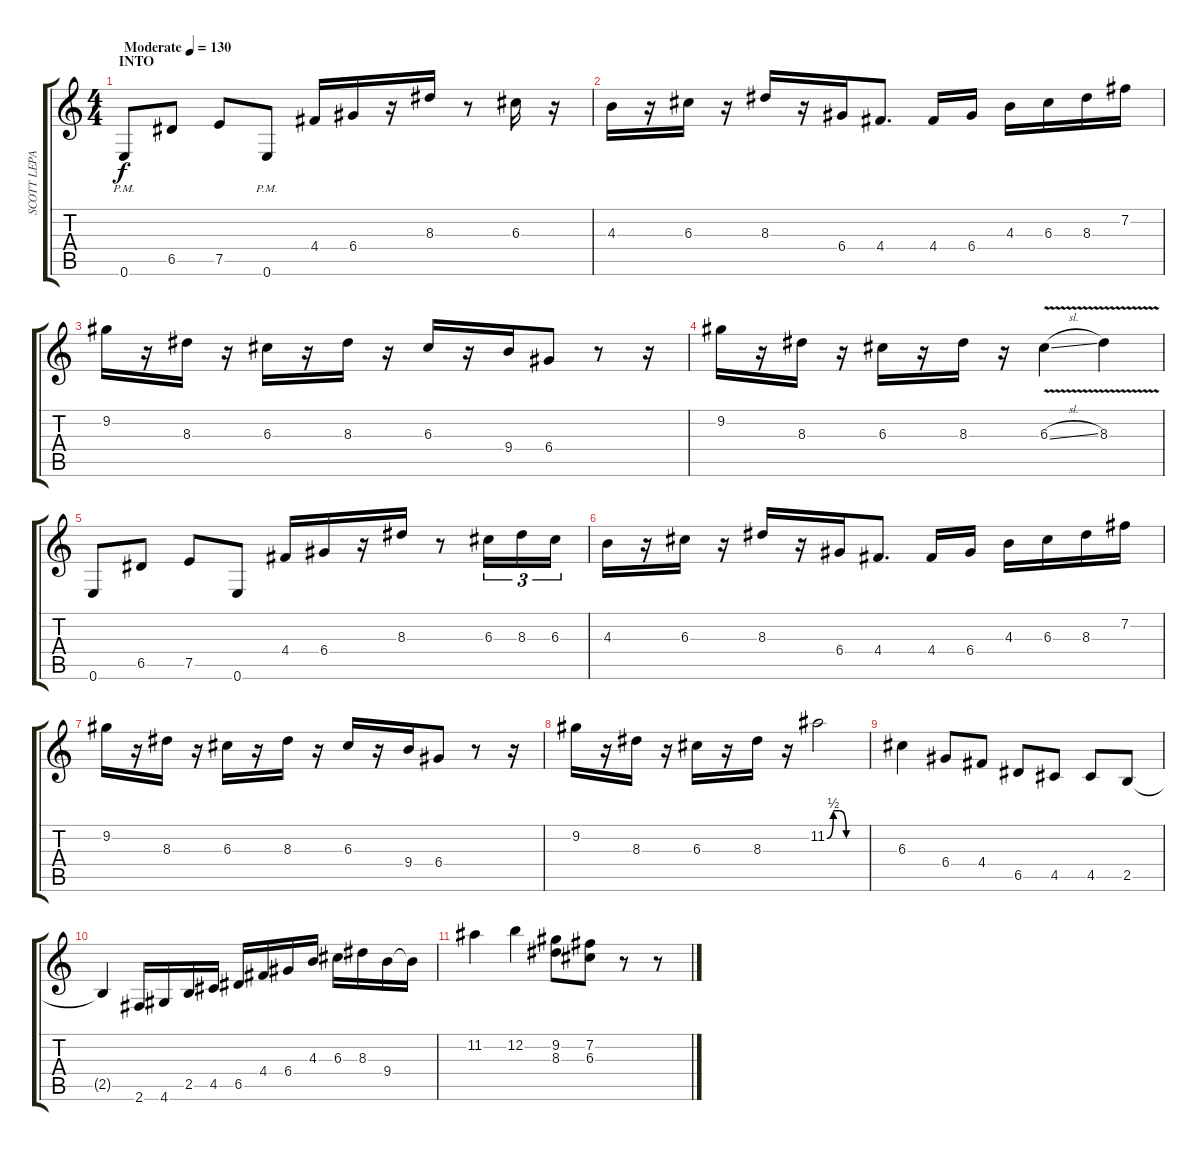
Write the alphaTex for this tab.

\track ("SCOTT LEPAGE" "SCOTT LEPA") {instrument distortionguitar}
\staff {score tabs}
\tuning (E4 B3 G3 D3 A2 E2) {hide}
\ts (4 4)
\section ("" "INTO")
\tempo (130 "Moderate")
\clef g2
\ks c
0.6{pm}.8{dy f instrument distortionguitar} 6.5.8 7.5.8 0.6{pm}.8 4.4.16 6.4.16 r.16 8.3.16 r.8 6.3.16 r.16 |
4.3.16 r.16 6.3.16 r.16 8.3.16 r.16 6.4.16 4.4.8{d} 4.4.16 6.4.16 4.3.16 6.3.16 8.3.16 7.2.16 |
9.2.16 r.16 8.3.16 r.16 6.3.16 r.16 8.3.16 r.16 6.3.16 r.16 9.4.16 6.4.8 r.8 r.16 |
9.2.16 r.16 8.3.16 r.16 6.3.16 r.16 8.3.16 r.16 6.3{v sl}.4 8.3{v}.4 |
0.6.8 6.5.8 7.5.8 0.6.8 4.4.16 6.4.16 r.16 8.3.16 r.8 6.3.16{tu (3 2)} 8.3.16{tu (3 2)} 6.3.16{tu (3 2)} |
4.3.16 r.16 6.3.16 r.16 8.3.16 r.16 6.4.16 4.4.8{d} 4.4.16 6.4.16 4.3.16 6.3.16 8.3.16 7.2.16 |
9.2.16 r.16 8.3.16 r.16 6.3.16 r.16 8.3.16 r.16 6.3.16 r.16 9.4.16 6.4.8 r.8 r.16 |
9.2.16 r.16 8.3.16 r.16 6.3.16 r.16 8.3.16 r.16 11.2{be (custom 0 0 10 2 20 2 30 0 60 0)}.2 |
6.3.4 6.4.8 4.4.8 6.5.8 4.5.8 4.5.8 2.5.8 |
2.5{t}.4 2.6.16 4.6.16 2.5.16 4.5.16 6.5.16 4.4.16 6.4.16 4.3.16 6.3.16 8.3.16 9.4.16 9.4{t}.16 |
11.2.4 12.2.4 (9.2 8.3).8 (7.2 6.3).8 r.8 r.8
